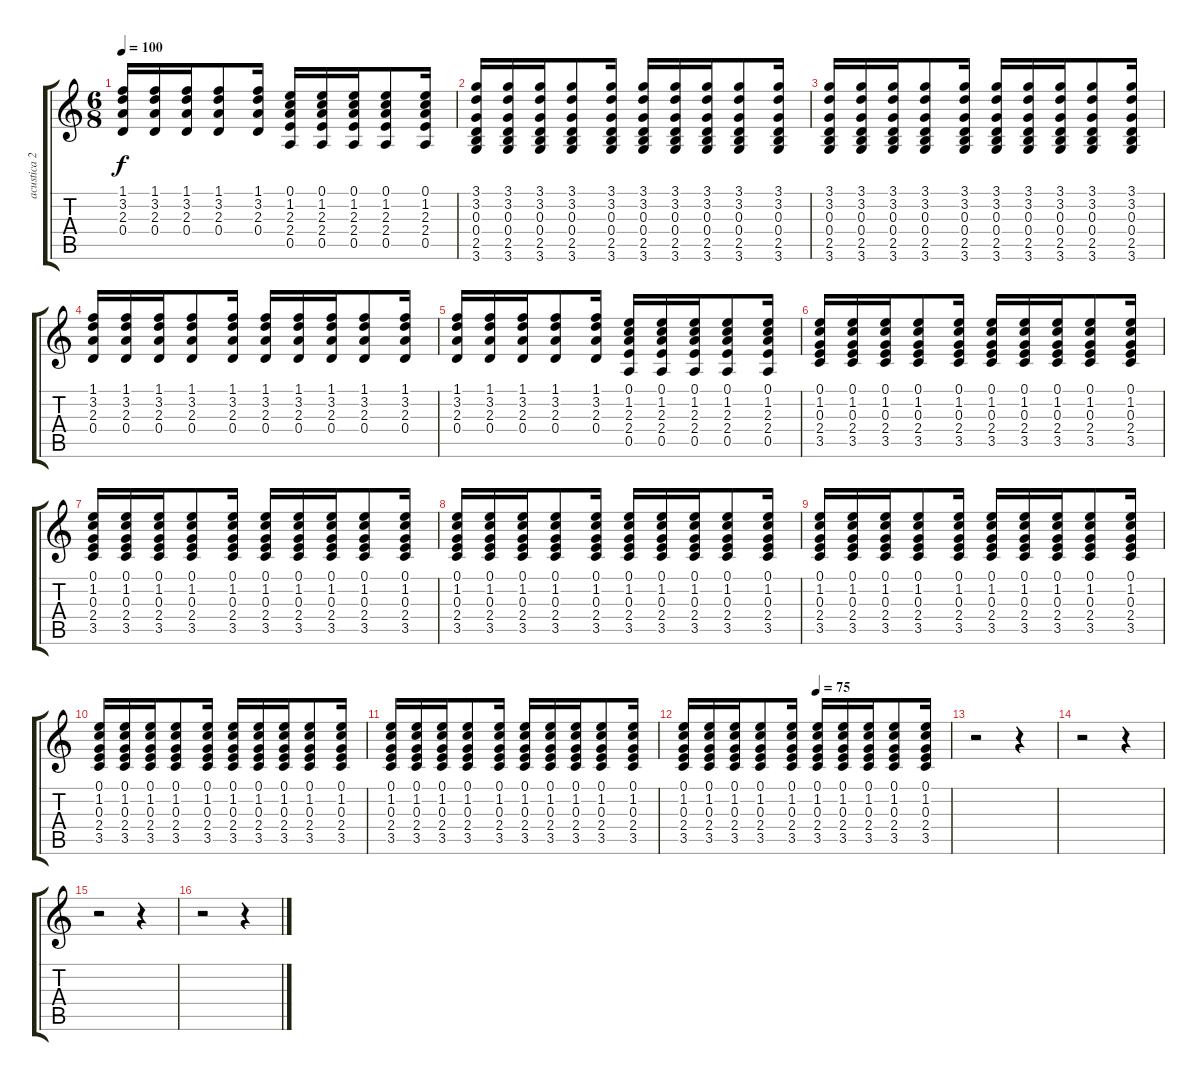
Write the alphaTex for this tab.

\track ("acustica 2" "acustica 2") {instrument acousticguitarnylon}
\staff {score tabs}
\tuning (E4 B3 G3 D3 A2 E2) {hide}
\ts (6 8)
\tempo 100
\clef g2
\ks c
(1.1 3.2 2.3 0.4).16{dy f} (1.1 3.2 2.3 0.4).16 (1.1 3.2 2.3 0.4).16 (1.1 3.2 2.3 0.4).8 (1.1 3.2 2.3 0.4).16 (0.1 1.2 2.3 2.4 0.5).16 (0.1 1.2 2.3 2.4 0.5).16 (0.1 1.2 2.3 2.4 0.5).16 (0.1 1.2 2.3 2.4 0.5).8 (0.1 1.2 2.3 2.4 0.5).16 |
(3.1 3.2 0.3 0.4 2.5 3.6).16 (3.1 3.2 0.3 0.4 2.5 3.6).16 (3.1 3.2 0.3 0.4 2.5 3.6).16 (3.1 3.2 0.3 0.4 2.5 3.6).8 (3.1 3.2 0.3 0.4 2.5 3.6).16 (3.1 3.2 0.3 0.4 2.5 3.6).16 (3.1 3.2 0.3 0.4 2.5 3.6).16 (3.1 3.2 0.3 0.4 2.5 3.6).16 (3.1 3.2 0.3 0.4 2.5 3.6).8 (3.1 3.2 0.3 0.4 2.5 3.6).16 |
(3.1 3.2 0.3 0.4 2.5 3.6).16 (3.1 3.2 0.3 0.4 2.5 3.6).16 (3.1 3.2 0.3 0.4 2.5 3.6).16 (3.1 3.2 0.3 0.4 2.5 3.6).8 (3.1 3.2 0.3 0.4 2.5 3.6).16 (3.1 3.2 0.3 0.4 2.5 3.6).16 (3.1 3.2 0.3 0.4 2.5 3.6).16 (3.1 3.2 0.3 0.4 2.5 3.6).16 (3.1 3.2 0.3 0.4 2.5 3.6).8 (3.1 3.2 0.3 0.4 2.5 3.6).16 |
(1.1 3.2 2.3 0.4).16 (1.1 3.2 2.3 0.4).16 (1.1 3.2 2.3 0.4).16 (1.1 3.2 2.3 0.4).8 (1.1 3.2 2.3 0.4).16 (1.1 3.2 2.3 0.4).16 (1.1 3.2 2.3 0.4).16 (1.1 3.2 2.3 0.4).16 (1.1 3.2 2.3 0.4).8 (1.1 3.2 2.3 0.4).16 |
(1.1 3.2 2.3 0.4).16 (1.1 3.2 2.3 0.4).16 (1.1 3.2 2.3 0.4).16 (1.1 3.2 2.3 0.4).8 (1.1 3.2 2.3 0.4).16 (0.1 1.2 2.3 2.4 0.5).16 (0.1 1.2 2.3 2.4 0.5).16 (0.1 1.2 2.3 2.4 0.5).16 (0.1 1.2 2.3 2.4 0.5).8 (0.1 1.2 2.3 2.4 0.5).16 |
(0.1 1.2 0.3 2.4 3.5).16 (0.1 1.2 0.3 2.4 3.5).16 (0.1 1.2 0.3 2.4 3.5).16 (0.1 1.2 0.3 2.4 3.5).8 (0.1 1.2 0.3 2.4 3.5).16 (0.1 1.2 0.3 2.4 3.5).16 (0.1 1.2 0.3 2.4 3.5).16 (0.1 1.2 0.3 2.4 3.5).16 (0.1 1.2 0.3 2.4 3.5).8 (0.1 1.2 0.3 2.4 3.5).16 |
(0.1 1.2 0.3 2.4 3.5).16 (0.1 1.2 0.3 2.4 3.5).16 (0.1 1.2 0.3 2.4 3.5).16 (0.1 1.2 0.3 2.4 3.5).8 (0.1 1.2 0.3 2.4 3.5).16 (0.1 1.2 0.3 2.4 3.5).16 (0.1 1.2 0.3 2.4 3.5).16 (0.1 1.2 0.3 2.4 3.5).16 (0.1 1.2 0.3 2.4 3.5).8 (0.1 1.2 0.3 2.4 3.5).16 |
(0.1 1.2 0.3 2.4 3.5).16{volume 2} (0.1 1.2 0.3 2.4 3.5).16 (0.1 1.2 0.3 2.4 3.5).16 (0.1 1.2 0.3 2.4 3.5).8 (0.1 1.2 0.3 2.4 3.5).16 (0.1 1.2 0.3 2.4 3.5).16 (0.1 1.2 0.3 2.4 3.5).16 (0.1 1.2 0.3 2.4 3.5).16 (0.1 1.2 0.3 2.4 3.5).8 (0.1 1.2 0.3 2.4 3.5).16 |
(0.1 1.2 0.3 2.4 3.5).16 (0.1 1.2 0.3 2.4 3.5).16 (0.1 1.2 0.3 2.4 3.5).16 (0.1 1.2 0.3 2.4 3.5).8 (0.1 1.2 0.3 2.4 3.5).16 (0.1 1.2 0.3 2.4 3.5).16 (0.1 1.2 0.3 2.4 3.5).16 (0.1 1.2 0.3 2.4 3.5).16 (0.1 1.2 0.3 2.4 3.5).8 (0.1 1.2 0.3 2.4 3.5).16 |
(0.1 1.2 0.3 2.4 3.5).16 (0.1 1.2 0.3 2.4 3.5).16 (0.1 1.2 0.3 2.4 3.5).16 (0.1 1.2 0.3 2.4 3.5).8 (0.1 1.2 0.3 2.4 3.5).16 (0.1 1.2 0.3 2.4 3.5).16 (0.1 1.2 0.3 2.4 3.5).16 (0.1 1.2 0.3 2.4 3.5).16 (0.1 1.2 0.3 2.4 3.5).8 (0.1 1.2 0.3 2.4 3.5).16 |
(0.1 1.2 0.3 2.4 3.5).16 (0.1 1.2 0.3 2.4 3.5).16 (0.1 1.2 0.3 2.4 3.5).16 (0.1 1.2 0.3 2.4 3.5).8 (0.1 1.2 0.3 2.4 3.5).16 (0.1 1.2 0.3 2.4 3.5).16 (0.1 1.2 0.3 2.4 3.5).16 (0.1 1.2 0.3 2.4 3.5).16 (0.1 1.2 0.3 2.4 3.5).8 (0.1 1.2 0.3 2.4 3.5).16 |
\tempo (75 0.5)
(0.1 1.2 0.3 2.4 3.5).16 (0.1 1.2 0.3 2.4 3.5).16 (0.1 1.2 0.3 2.4 3.5).16 (0.1 1.2 0.3 2.4 3.5).8 (0.1 1.2 0.3 2.4 3.5).16 (0.1 1.2 0.3 2.4 3.5).16 (0.1 1.2 0.3 2.4 3.5).16 (0.1 1.2 0.3 2.4 3.5).16 (0.1 1.2 0.3 2.4 3.5).8 (0.1 1.2 0.3 2.4 3.5).16 |
r.2 r.4 |
r.2 r.4 |
r.2 r.4 |
r.2 r.4
